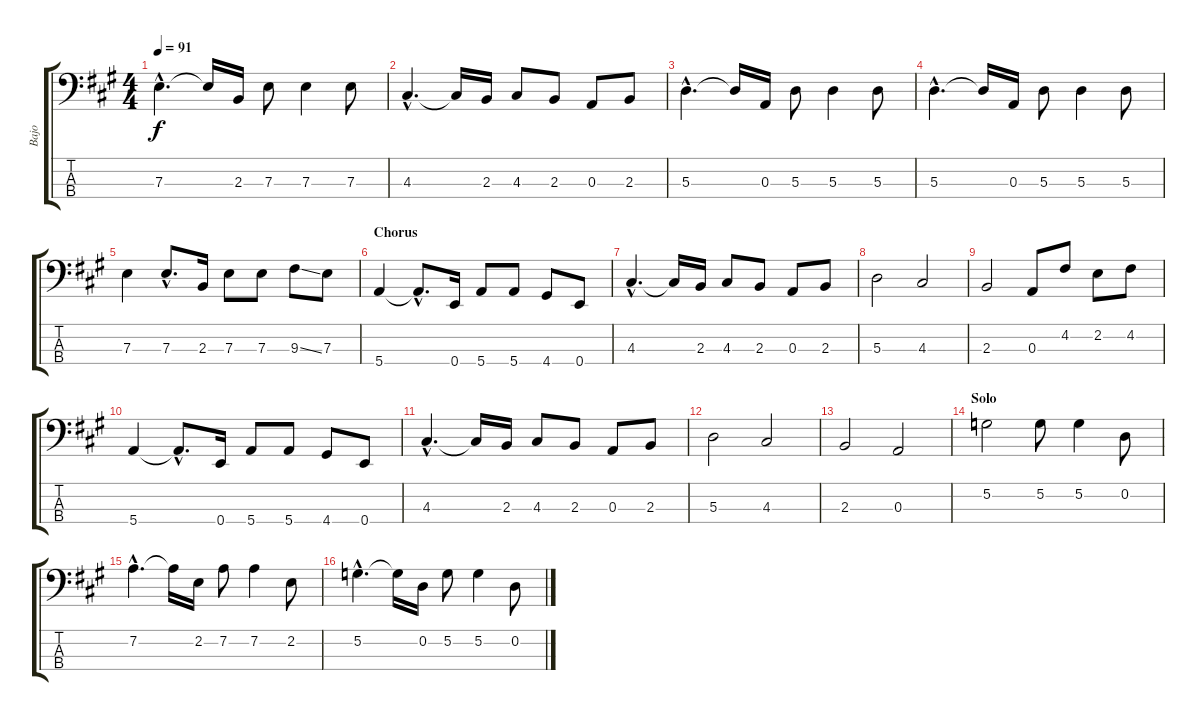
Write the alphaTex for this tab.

\track ("Bajo" "Bajo") {instrument electricbassfinger}
\staff {score tabs}
\tuning (G2 D2 A1 E1) {hide}
\ts (4 4)
\tempo 91
\clef f4
\ks a
7.3{hac}.4{d dy f} 7.3{t}.16 2.3.16 7.3.8 7.3.4 7.3.8 |
4.3{hac}.4{d} 4.3{t}.16 2.3.16 4.3.8 2.3.8 0.3.8 2.3.8 |
5.3{hac}.4{d} 5.3{t}.16 0.3.16 5.3.8 5.3.4 5.3.8 |
5.3{hac}.4{d} 5.3{t}.16 0.3.16 5.3.8 5.3.4 5.3.8 |
7.3.4 7.3{hac}.8{d} 2.3.16 7.3.8 7.3.8 9.3{ss}.8 7.3.8 |
\section ("" "Chorus")
5.4.4 5.4{hac t}.8{d} 0.4.16 5.4.8 5.4.8 4.4.8 0.4.8 |
4.3{hac}.4{d} 4.3{t}.16 2.3.16 4.3.8 2.3.8 0.3.8 2.3.8 |
5.3.2 4.3.2 |
2.3.2 0.3.8 4.2.8 2.2.8 4.2.8 |
5.4.4 5.4{hac t}.8{d} 0.4.16 5.4.8 5.4.8 4.4.8 0.4.8 |
4.3{hac}.4{d} 4.3{t}.16 2.3.16 4.3.8 2.3.8 0.3.8 2.3.8 |
5.3.2 4.3.2 |
2.3.2 0.3.2 |
\section ("" "Solo")
5.2.2 5.2.8 5.2.4 0.2.8 |
7.2{hac}.4{d} 7.2{t}.16 2.2.16 7.2.8 7.2.4 2.2.8 |
5.2{hac}.4{d} 5.2{t}.16 0.2.16 5.2.8 5.2.4 0.2.8
